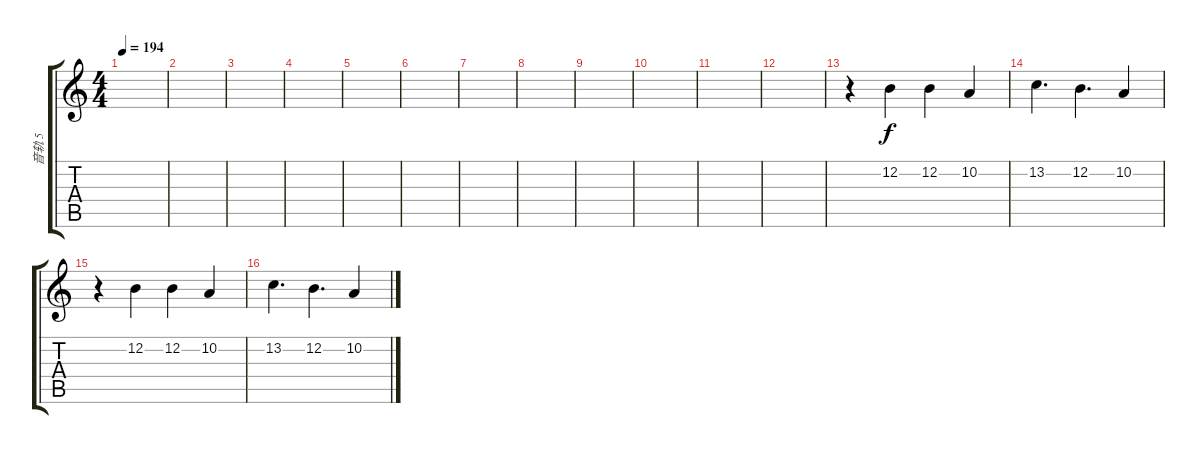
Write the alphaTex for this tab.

\track ("音轨 5" "音轨 5") {instrument tangoaccordion}
\staff {score tabs}
\tuning (E4 B3 G3 D3 A2 E2) {hide}
\ts (4 4)
\tempo 194
\clef g2
\ks c
|
|
|
|
|
|
|
|
|
|
|
|
r.4 12.2.4{volume 16} 12.2.4 10.2.4 |
13.2.4{d} 12.2.4{d} 10.2.4 |
r.4 12.2.4 12.2.4 10.2.4 |
13.2.4{d} 12.2.4{d} 10.2.4
